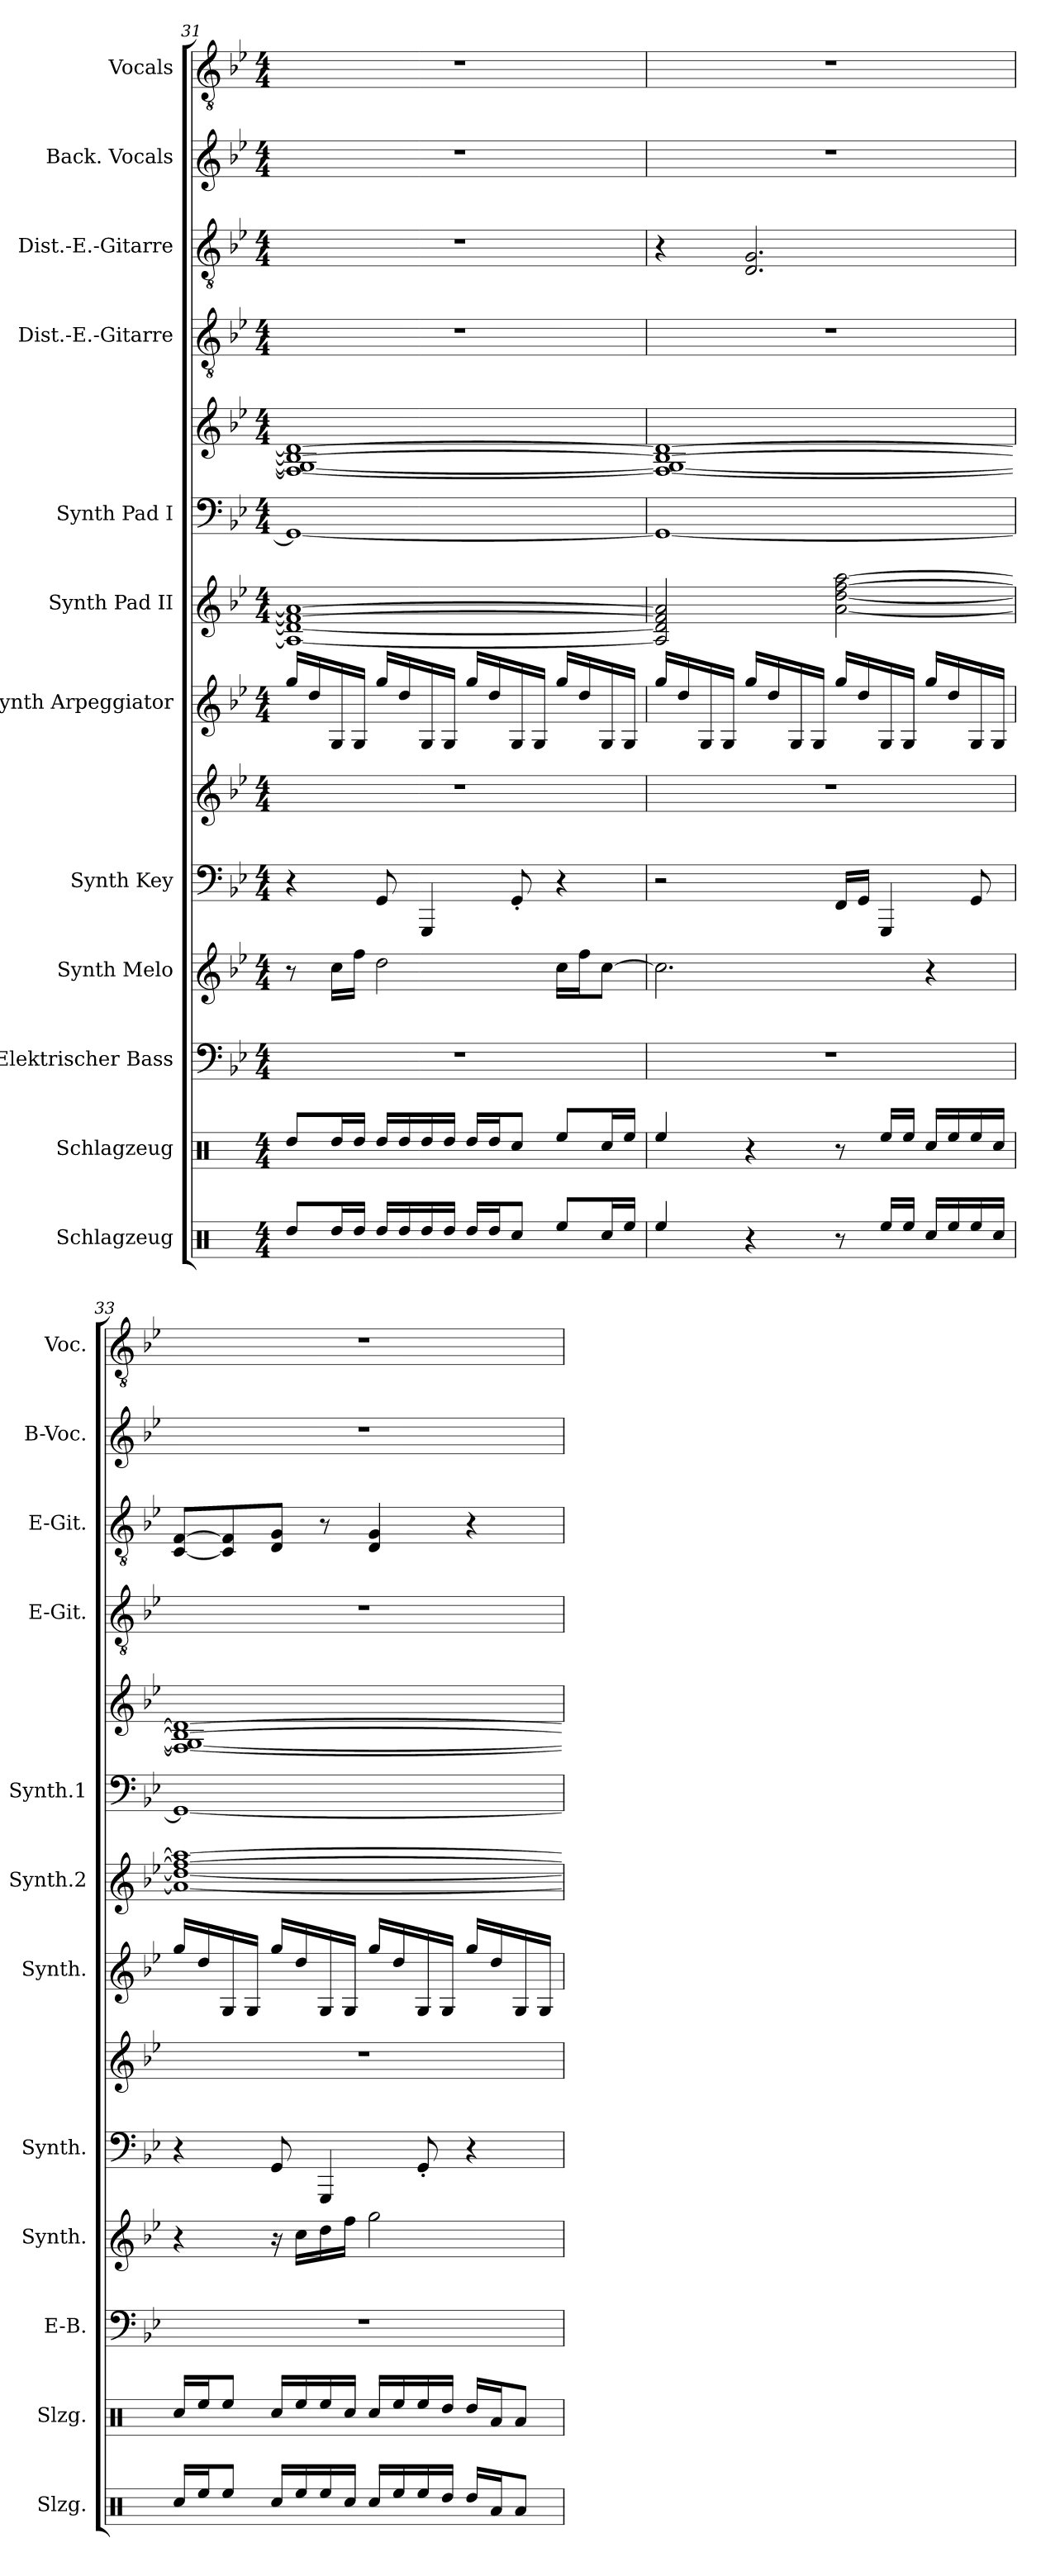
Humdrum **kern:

**kern	**kern	**kern	**kern	**kern	**kern	**kern	**kern	**kern	**kern	**kern	**kern	**kern	**kern
*part12	*part11	*part10	*part9	*part8	*part8	*part7	*part6	*part5	*part5	*part4	*part3	*part2	*part1
*staff14	*staff13	*staff12	*staff11	*staff10	*staff9	*staff8	*staff7	*staff6	*staff5	*staff4	*staff3	*staff2	*staff1
*I"Schlagzeug	*I"Schlagzeug	*I"Elektrischer Bass	*I"Synth Melo	*I"Synth Key	*	*I"Synth Arpeggiator	*I"Synth Pad II	*I"Synth Pad I	*	*I"Dist.-E.-Gitarre	*I"Dist.-E.-Gitarre	*I"Back. Vocals	*I"Vocals
*I'Slzg.	*I'Slzg.	*I'E-B.	*I'Synth.	*I'Synth.	*	*I'Synth.	*I'Synth.2	*I'Synth.1	*	*I'E-Git.	*I'E-Git.	*I'B-Voc.	*I'Voc.
!!LO:PB:g=z
*clefX	*clefX	*clefF4	*clefG2	*clefF4	*clefG2	*clefG2	*clefG2	*clefF4	*clefG2	*clefGv2	*clefGv2	*clefG2	*clefGv2
*	*	*ITrd7c12	*	*	*	*	*	*	*	*	*	*	*
*k[]	*k[]	*k[b-e-]	*k[b-e-]	*k[b-e-]	*k[b-e-]	*k[b-e-]	*k[b-e-]	*k[b-e-]	*k[b-e-]	*k[b-e-]	*k[b-e-]	*k[b-e-]	*k[b-e-]
*M4/4	*M4/4	*M4/4	*M4/4	*M4/4	*M4/4	*M4/4	*M4/4	*M4/4	*M4/4	*M4/4	*M4/4	*M4/4	*M4/4
=31	=31	=31	=31	=31	=31	=31	=31	=31	=31	=31	=31	=31	=31
8Rdd/L	8Rdd/L	1r	8r	4r	1r	16gg/LL	1A_ 1d_ 1f_ 1a_	1GG_	1F_ 1G_ 1B-_ 1d_	1r	1r	1r	1r
.	.	.	.	.	.	16dd/	.	.	.	.	.	.	.
16Rdd/L	16Rdd/L	.	16cc\LL	.	.	16G/	.	.	.	.	.	.	.
16Rdd/JJ	16Rdd/JJ	.	16ff\JJ	.	.	16G/JJ	.	.	.	.	.	.	.
16Rdd/LL	16Rdd/LL	.	2dd\	8GG/	.	16gg/LL	.	.	.	.	.	.	.
16Rdd/	16Rdd/	.	.	.	.	16dd/	.	.	.	.	.	.	.
16Rdd/	16Rdd/	.	.	4GGG/	.	16G/	.	.	.	.	.	.	.
16Rdd/JJ	16Rdd/JJ	.	.	.	.	16G/JJ	.	.	.	.	.	.	.
16Rdd/LL	16Rdd/LL	.	.	.	.	16gg/LL	.	.	.	.	.	.	.
16Rdd/J	16Rdd/J	.	.	.	.	16dd/	.	.	.	.	.	.	.
8Rcc/J	8Rcc/J	.	.	8GG'/	.	16G/	.	.	.	.	.	.	.
.	.	.	.	.	.	16G/JJ	.	.	.	.	.	.	.
8Ree/L	8Ree/L	.	16cc\LL	4r	.	16gg/LL	.	.	.	.	.	.	.
.	.	.	16ff\J	.	.	16dd/	.	.	.	.	.	.	.
16Rcc/L	16Rcc/L	.	[8cc\J	.	.	16G/	.	.	.	.	.	.	.
16Ree/JJ	16Ree/JJ	.	.	.	.	16G/JJ	.	.	.	.	.	.	.
=32	=32	=32	=32	=32	=32	=32	=32	=32	=32	=32	=32	=32	=32
4Ree/	4Ree/	1r	2.cc\]	2r	1r	16gg/LL	2A/] 2d/] 2f/] 2a/]	1GG_	1F_ 1G_ 1B-_ 1d_	1r	4r	1r	1r
.	.	.	.	.	.	16dd/	.	.	.	.	.	.	.
.	.	.	.	.	.	16G/	.	.	.	.	.	.	.
.	.	.	.	.	.	16G/JJ	.	.	.	.	.	.	.
4r	4r	.	.	.	.	16gg/LL	.	.	.	.	2.D/ 2.G/	.	.
.	.	.	.	.	.	16dd/	.	.	.	.	.	.	.
.	.	.	.	.	.	16G/	.	.	.	.	.	.	.
.	.	.	.	.	.	16G/JJ	.	.	.	.	.	.	.
8r	8r	.	.	16FF/LL	.	16gg/LL	[2a\ [2dd\ [2ff\ [2aa\	.	.	.	.	.	.
.	.	.	.	16GG/JJ	.	16dd/	.	.	.	.	.	.	.
16Ree/LL	16Ree/LL	.	.	4GGG/	.	16G/	.	.	.	.	.	.	.
16Ree/JJ	16Ree/JJ	.	.	.	.	16G/JJ	.	.	.	.	.	.	.
16Rcc/LL	16Rcc/LL	.	4r	.	.	16gg/LL	.	.	.	.	.	.	.
16Ree/	16Ree/	.	.	.	.	16dd/	.	.	.	.	.	.	.
16Ree/	16Ree/	.	.	8GG/	.	16G/	.	.	.	.	.	.	.
16Rcc/JJ	16Rcc/JJ	.	.	.	.	16G/JJ	.	.	.	.	.	.	.
!!LO:PB:g=z
=33	=33	=33	=33	=33	=33	=33	=33	=33	=33	=33	=33	=33	=33
16Rcc/LL	16Rcc/LL	1r	4r	4r	1r	16gg/LL	1a_ 1dd_ 1ff_ 1aa_	1GG_	1F_ 1G_ 1B-_ 1d_	1r	[8C/ [8F/L	1r	1r
16Ree/J	16Ree/J	.	.	.	.	16dd/	.	.	.	.	.	.	.
8Ree/J	8Ree/J	.	.	.	.	16G/	.	.	.	.	8C/] 8F/]	.	.
.	.	.	.	.	.	16G/JJ	.	.	.	.	.	.	.
16Rcc/LL	16Rcc/LL	.	16r	8GG/	.	16gg/LL	.	.	.	.	8D/ 8G/J	.	.
16Ree/	16Ree/	.	16cc\LL	.	.	16dd/	.	.	.	.	.	.	.
16Ree/	16Ree/	.	16dd\	4GGG/	.	16G/	.	.	.	.	8r	.	.
16Rcc/JJ	16Rcc/JJ	.	16ff\JJ	.	.	16G/JJ	.	.	.	.	.	.	.
16Rcc/LL	16Rcc/LL	.	2gg\	.	.	16gg/LL	.	.	.	.	4D/ 4G/	.	.
16Ree/	16Ree/	.	.	.	.	16dd/	.	.	.	.	.	.	.
16Ree/	16Ree/	.	.	8GG'/	.	16G/	.	.	.	.	.	.	.
16Rdd/JJ	16Rdd/JJ	.	.	.	.	16G/JJ	.	.	.	.	.	.	.
16Rdd/LL	16Rdd/LL	.	.	4r	.	16gg/LL	.	.	.	.	4r	.	.
16Ra/J	16Ra/J	.	.	.	.	16dd/	.	.	.	.	.	.	.
8Ra/J	8Ra/J	.	.	.	.	16G/	.	.	.	.	.	.	.
.	.	.	.	.	.	16G/JJ	.	.	.	.	.	.	.
=	=	=	=	=	=	=	=	=	=	=	=	=	=
*-	*-	*-	*-	*-	*-	*-	*-	*-	*-	*-	*-	*-	*-
